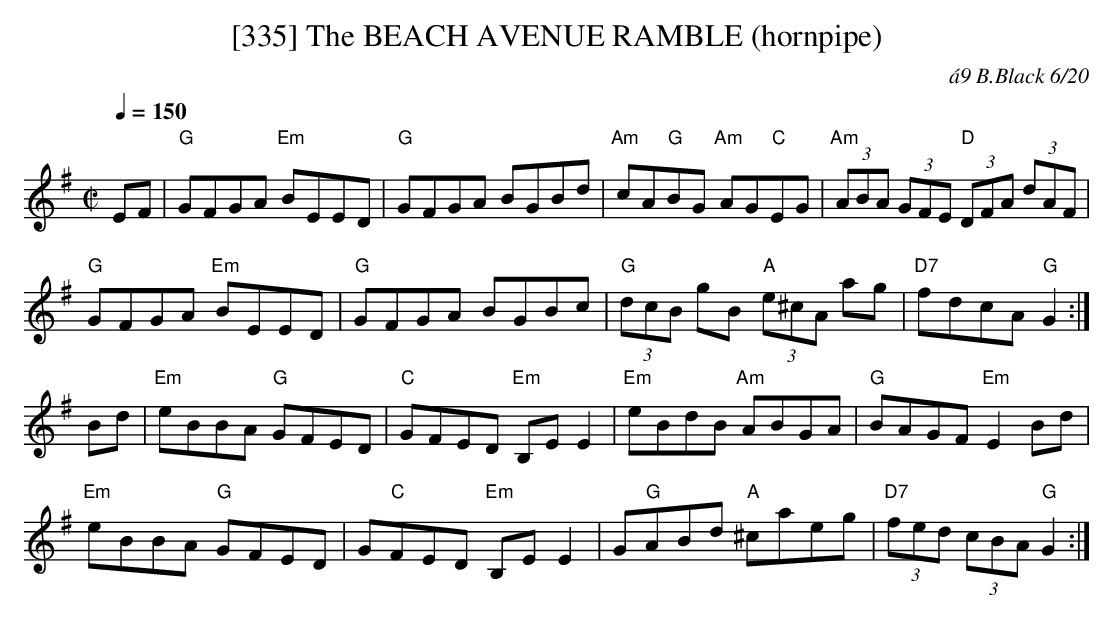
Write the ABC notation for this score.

X:1
T:[335] The BEACH AVENUE RAMBLE (hornpipe)
C:\'a9 B.Black 6/20
Q:1/4=150
M:C|
K:G
EF|"G"GFGA "Em"BEED|"G"GFGA BGBd|"Am"cA"G"BG "Am"AG"C"EG|\
"Am"(3ABA (3GFE "D"(3DFA (3dAF|
"G"GFGA "Em"BEED|"G"GFGA BGBc|"G"(3dcB gB "A"(3e^cA ag|"D7"fdcA "G"G2:|
Bd|"Em"eBBA "G"GFED|"C"GFED "Em"B,EE2|"Em"eBdB "Am"ABGA|"G"BAGF "Em"E2Bd|
"Em"eBBA "G"GFED|G"C"FED "Em"B,EE2|G"G"ABd "A"^caeg|"D7"(3fed (3cBA "G"G2:|
